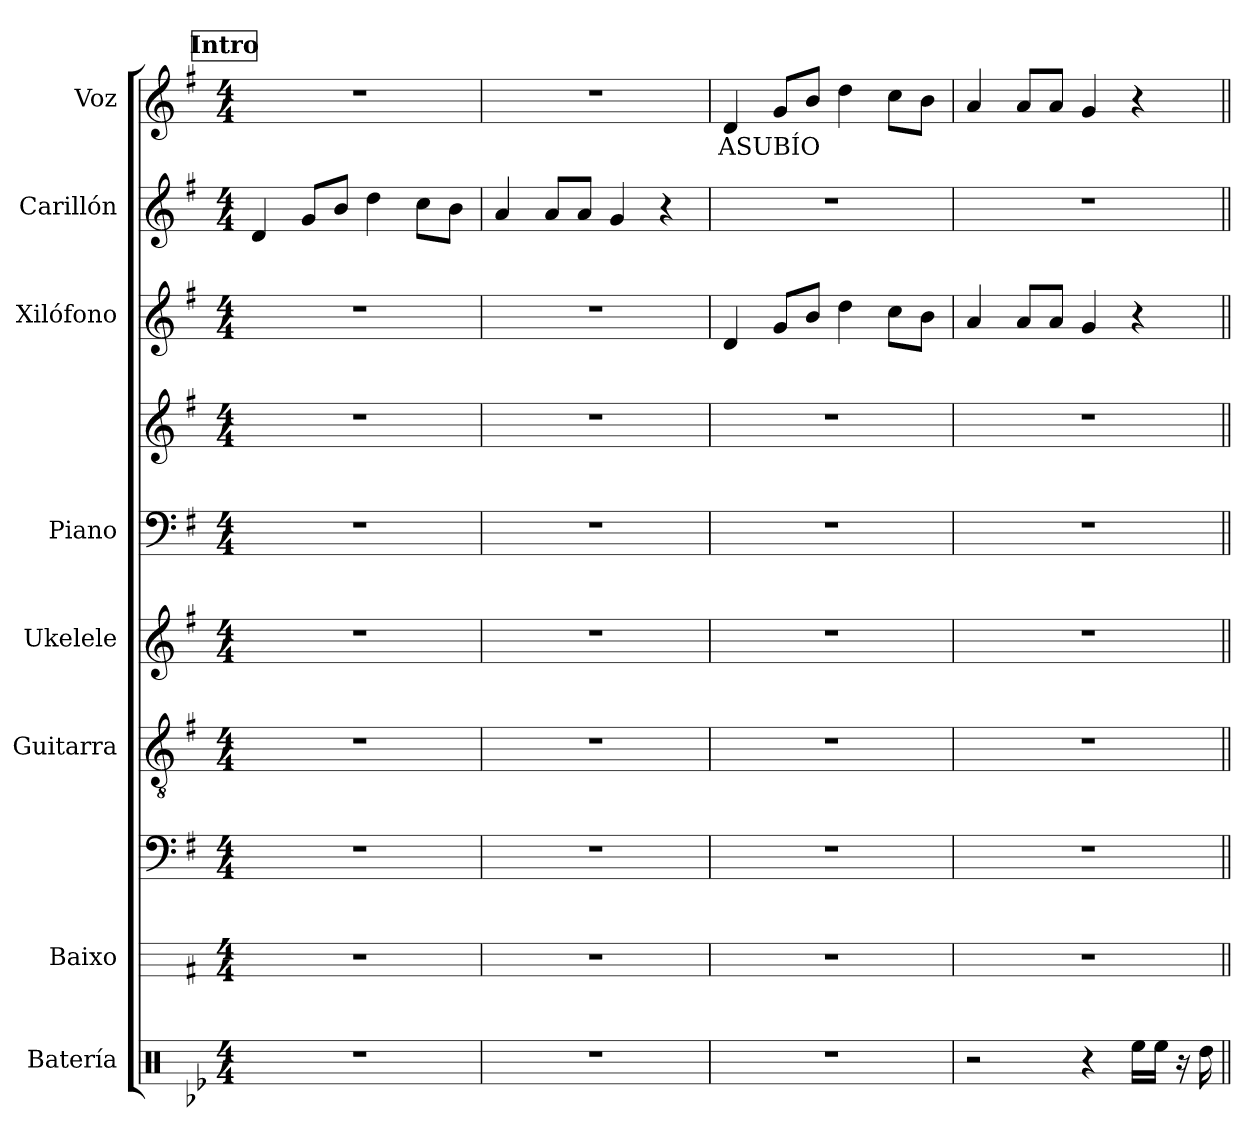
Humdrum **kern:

**kern	**kern	**kern	**kern	**kern	**kern	**kern	**kern	**kern	**kern	**text
*part8	*part7	*part7	*part6	*part5	*part4	*part4	*part3	*part2	*part1	*part1
*staff10	*staff9	*staff8	*staff7	*staff6	*staff5	*staff4	*staff3	*staff2	*staff1	*staff1
*I"Batería	*I"Baixo	*	*I"Guitarra	*I"Ukelele	*I"Piano	*	*I"Xilófono	*I"Carillón	*I"Voz	*
*	*I'B.	*	*I'Guit.	*I'Uk.	*I'Pno.	*	*I'Xil.	*I'Ca.	*I'V.	*
*	*stria4	*	*	*	*	*	*	*	*	*
*clefX	*	*clefF4	*clefGv2	*clefG2	*clefF4	*clefG2	*clefG2	*clefG2	*clefG2	*
*	*ITrd7c12	*ITrd7c12	*	*	*	*	*ITrd-7c-12	*ITrd-14c-24	*	*
*k[b-e-]	*k[f#]	*k[f#]	*k[f#]	*k[f#]	*k[f#]	*k[f#]	*k[f#]	*k[f#]	*k[f#]	*
*M4/4	*M4/4	*M4/4	*M4/4	*M4/4	*M4/4	*M4/4	*M4/4	*M4/4	*M4/4	*
*MM120	*MM120	*MM120	*MM120	*MM120	*MM120	*MM120	*MM120	*MM120	*MM120	*
!!LO:REH:place=s1:a:B:fs=14:t=Intro
=1	=1	=1	=1	=1	=1	=1	=1	=1	=1	=1
1r	1r	1r	1r	1r	1r	1r	1r	4ddd/	1r	.
.	.	.	.	.	.	.	.	8ggg/L	.	.
.	.	.	.	.	.	.	.	8bbb/J	.	.
.	.	.	.	.	.	.	.	4dddd\	.	.
.	.	.	.	.	.	.	.	8cccc\L	.	.
.	.	.	.	.	.	.	.	8bbb\J	.	.
=2	=2	=2	=2	=2	=2	=2	=2	=2	=2	=2
1r	1r	1r	1r	1r	1r	1r	1r	4aaa/	1r	.
.	.	.	.	.	.	.	.	8aaa/L	.	.
.	.	.	.	.	.	.	.	8aaa/J	.	.
.	.	.	.	.	.	.	.	4ggg/	.	.
.	.	.	.	.	.	.	.	4r	.	.
=3	=3	=3	=3	=3	=3	=3	=3	=3	=3	=3
!	!	!	!	!	!	!	!	!	!	!LO:LY:b
1r	1r	1r	1r	1r	1r	1r	4dd/	1r	4d/	ASUBÍO
.	.	.	.	.	.	.	8gg/L	.	8g/L	.
.	.	.	.	.	.	.	8bb/J	.	8b/J	.
.	.	.	.	.	.	.	4ddd\	.	4dd\	.
.	.	.	.	.	.	.	8ccc\L	.	8cc\L	.
.	.	.	.	.	.	.	8bb\J	.	8b\J	.
=4	=4	=4	=4	=4	=4	=4	=4	=4	=4	=4
2r	1r	1r	1r	1r	1r	1r	4aa/	1r	4a/	.
.	.	.	.	.	.	.	8aa/L	.	8a/L	.
.	.	.	.	.	.	.	8aa/J	.	8a/J	.
4r	.	.	.	.	.	.	4gg/	.	4g/	.
16Ree\LL	.	.	.	.	.	.	4r	.	4r	.
16Ree\JJ	.	.	.	.	.	.	.	.	.	.
16r	.	.	.	.	.	.	.	.	.	.
16Rdd\	.	.	.	.	.	.	.	.	.	.
=||	=||	=||	=||	=||	=||	=||	=||	=||	=||	=||
*-	*-	*-	*-	*-	*-	*-	*-	*-	*-	*-
